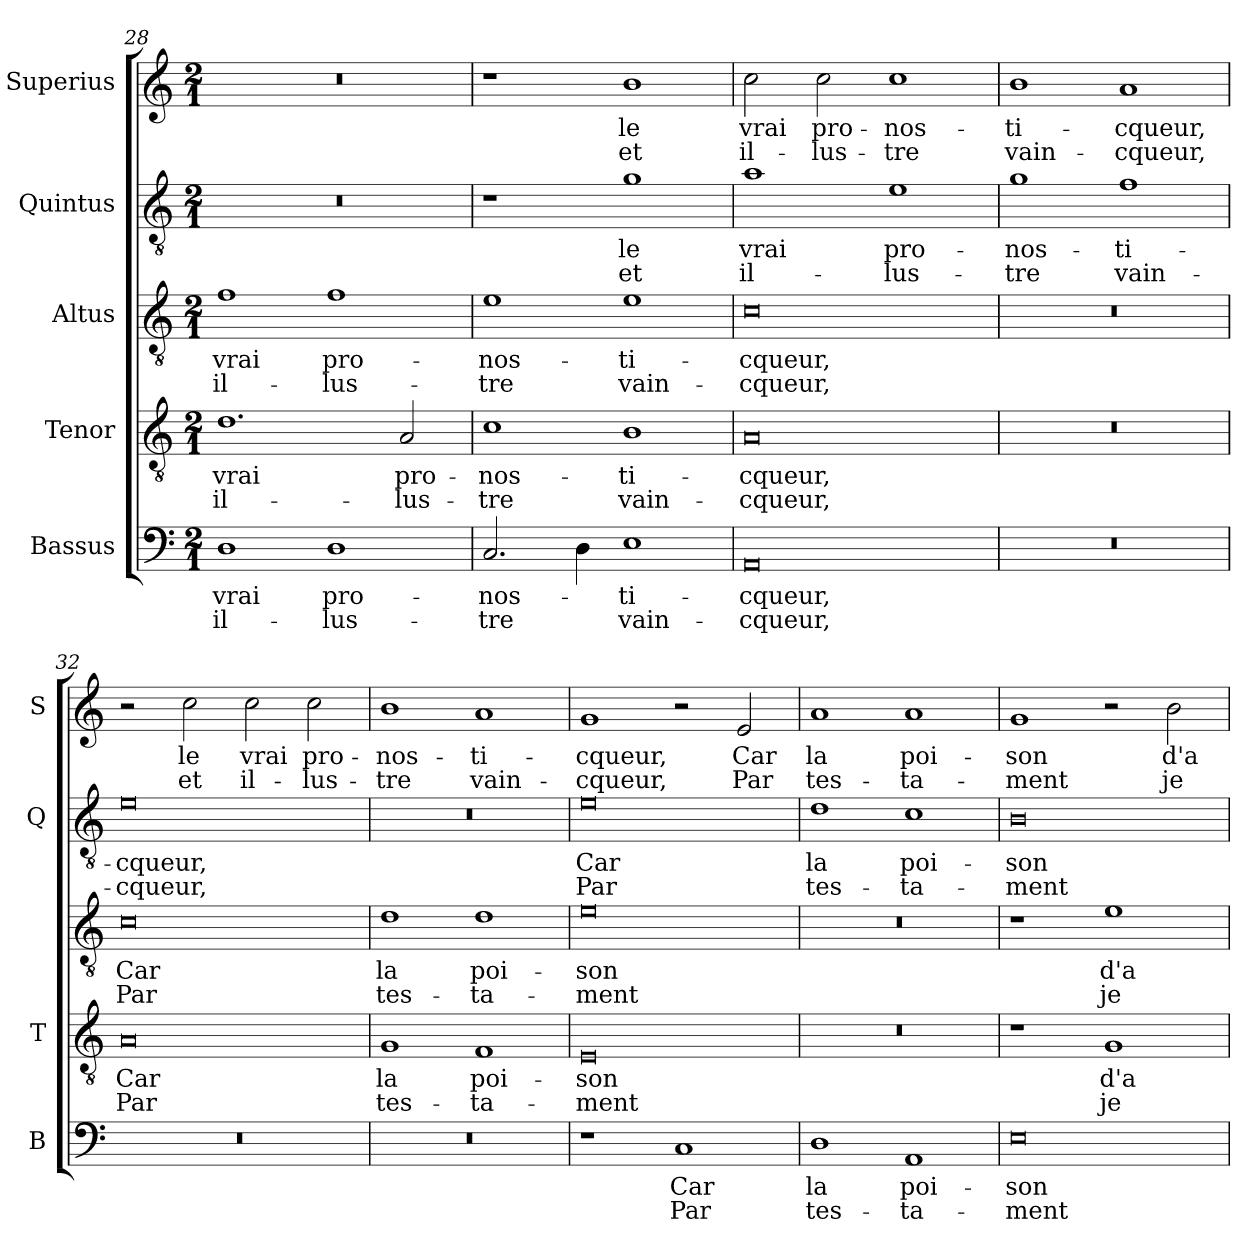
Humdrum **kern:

**kern	**text	**text	**kern	**text	**text	**kern	**text	**text	**kern	**text	**text	**kern	**text	**text
*part5	*part5	*part5	*part4	*part4	*part4	*part3	*part3	*part3	*part2	*part2	*part2	*part1	*part1	*part1
*staff5	*staff5	*staff5	*staff4	*staff4	*staff4	*staff3	*staff3	*staff3	*staff2	*staff2	*staff2	*staff1	*staff1	*staff1
*I"Bassus	*	*	*I"Tenor	*	*	*I"Altus	*	*	*I"Quintus	*	*	*I"Superius	*	*
*I'B	*	*	*I'T	*	*	*	*	*	*I'Q	*	*	*I'S	*	*
*clefF4	*	*	*clefGv2	*	*	*clefGv2	*	*	*clefGv2	*	*	*clefG2	*	*
*k[]	*	*	*k[]	*	*	*k[]	*	*	*k[]	*	*	*k[]	*	*
*M2/1	*	*	*M2/1	*	*	*M2/1	*	*	*M2/1	*	*	*M2/1	*	*
=28	=28	=28	=28	=28	=28	=28	=28	=28	=28	=28	=28	=28	=28	=28
1D	vrai	il-	1.d	vrai	il-	1f	vrai	il-	0r	.	.	0r	.	.
1D	pro-	-lus-	.	.	.	1f	pro-	-lus-	.	.	.	.	.	.
.	.	.	2A/	pro-	-lus-	.	.	.	.	.	.	.	.	.
=29	=29	=29	=29	=29	=29	=29	=29	=29	=29	=29	=29	=29	=29	=29
2.C/	-nos-	-tre	1c	-nos-	-tre	1e	-nos-	-tre	1r	.	.	1r	.	.
4D\	.	.	.	.	.	.	.	.	.	.	.	.	.	.
1E	-ti-	vain-	1B	-ti-	vain-	1e	-ti-	vain-	1g	le	et	1b	le	et
=30	=30	=30	=30	=30	=30	=30	=30	=30	=30	=30	=30	=30	=30	=30
0AA	-cqueur,	-cqueur,	0A	-cqueur,	-cqueur,	0c	-cqueur,	-cqueur,	1a	vrai	il-	2cc\	vrai	il-
.	.	.	.	.	.	.	.	.	.	.	.	2cc\	pro-	-lus-
.	.	.	.	.	.	.	.	.	1e	pro-	-lus-	1cc	-nos-	-tre
=31	=31	=31	=31	=31	=31	=31	=31	=31	=31	=31	=31	=31	=31	=31
0r	.	.	0r	.	.	0r	.	.	1g	-nos-	-tre	1b	-ti-	vain-
.	.	.	.	.	.	.	.	.	1f	-ti-	vain-	1a	-cqueur,	-cqueur,
=32	=32	=32	=32	=32	=32	=32	=32	=32	=32	=32	=32	=32	=32	=32
0r	.	.	0A	Car	Par	0c	Car	Par	0e	-cqueur,	-cqueur,	2r	.	.
.	.	.	.	.	.	.	.	.	.	.	.	2cc\	le	et
.	.	.	.	.	.	.	.	.	.	.	.	2cc\	vrai	il-
.	.	.	.	.	.	.	.	.	.	.	.	2cc\	pro-	-lus-
=33	=33	=33	=33	=33	=33	=33	=33	=33	=33	=33	=33	=33	=33	=33
0r	.	.	1G	la	tes-	1d	la	tes-	0r	.	.	1b	-nos-	-tre
.	.	.	1F	poi-	-ta-	1d	poi-	-ta-	.	.	.	1a	-ti-	vain-
=34	=34	=34	=34	=34	=34	=34	=34	=34	=34	=34	=34	=34	=34	=34
1r	.	.	0E	-son	-ment	0e	-son	-ment	0e	Car	Par	1g	-cqueur,	-cqueur,
1C	Car	Par	.	.	.	.	.	.	.	.	.	2r	.	.
.	.	.	.	.	.	.	.	.	.	.	.	2e/	Car	Par
=35	=35	=35	=35	=35	=35	=35	=35	=35	=35	=35	=35	=35	=35	=35
1D	la	tes-	0r	.	.	0r	.	.	1d	la	tes-	1a	la	tes-
1AA	poi-	-ta-	.	.	.	.	.	.	1c	poi-	-ta-	1a	poi-	-ta-
=36	=36	=36	=36	=36	=36	=36	=36	=36	=36	=36	=36	=36	=36	=36
0E	-son	-ment	1r	.	.	1r	.	.	0B	-son	-ment	1g	-son	-ment
.	.	.	1G	d'a	je	1e	d'a	je	.	.	.	2r	.	.
.	.	.	.	.	.	.	.	.	.	.	.	2b\	d'a	je
=	=	=	=	=	=	=	=	=	=	=	=	=	=	=
*-	*-	*-	*-	*-	*-	*-	*-	*-	*-	*-	*-	*-	*-	*-
